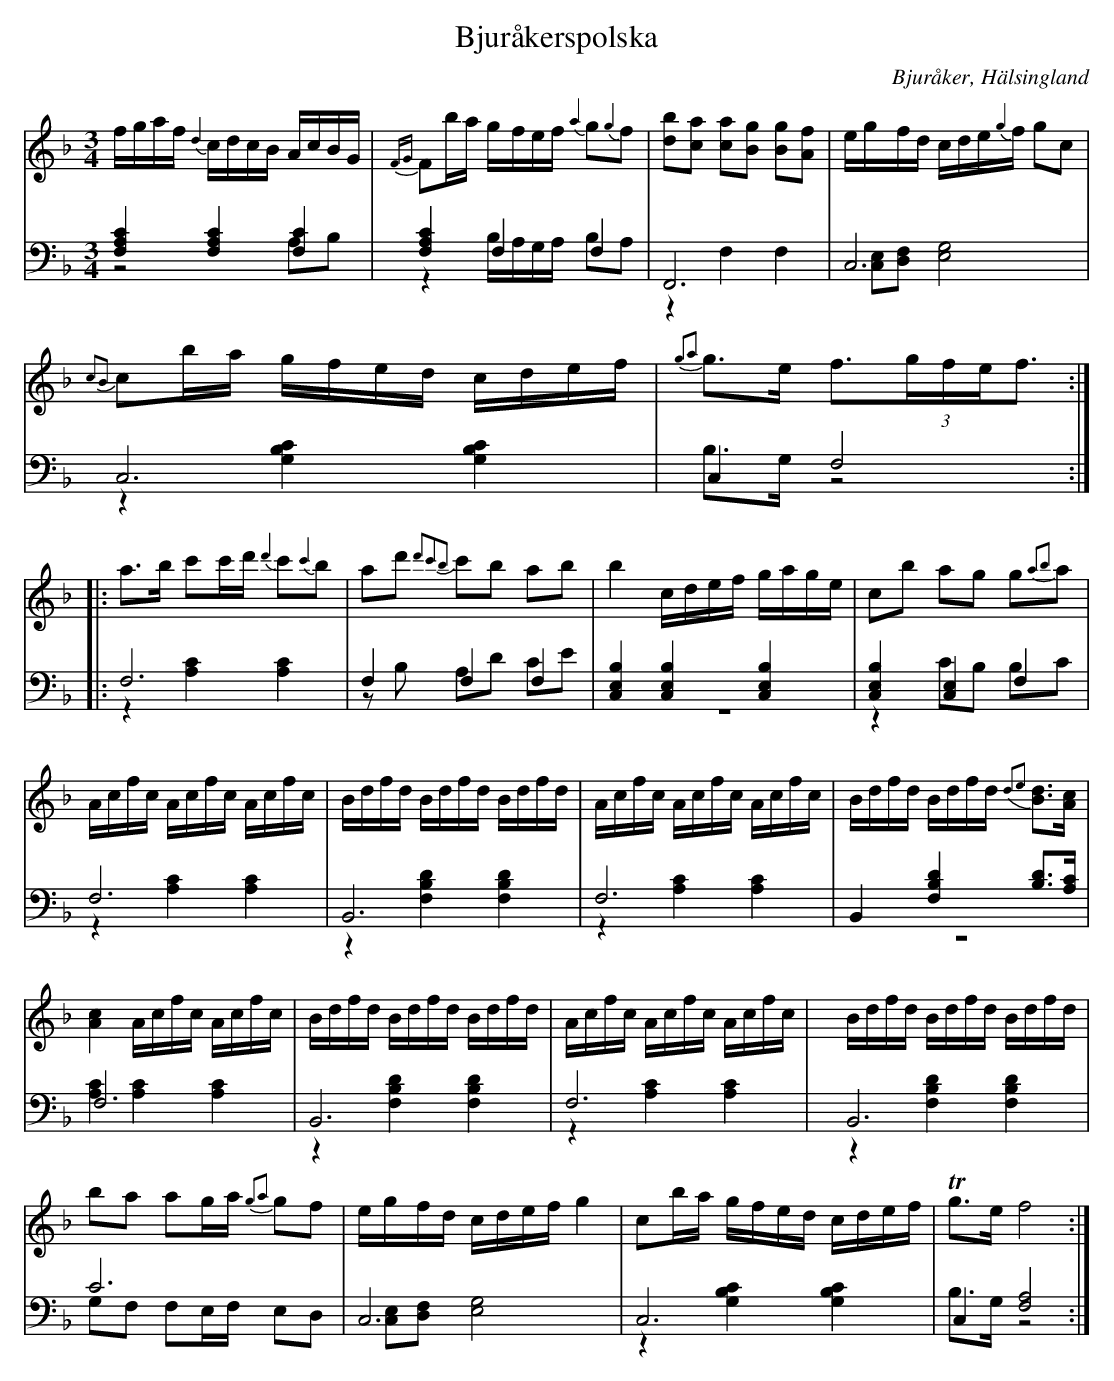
X:1
T: Bjuråkerspolska
O: Bjuråker, Hälsingland
M: 3/4
L: 1/16
K: F
V:1
V:2
V:3 merge
V:1
fgaf {d2}cdcB AcBG|{FG}F2ba gfef {a2}g2{g2}f2|[d2b2][c2a2] [c2a2][B2g2] [B2g2][A2f2] |egfd cde{g2}f g2c2|
{c2B2}c2ba gfed cdef|{g2a2}g2>e2 f3(3gfef3:|
|:a2>b2 c'2c'd' {d'2}c'2{c'2}b2|a2d'2 {d'2c'2b2}c'2b2 a2b2|b4 cdef gage|c2b2 a2g2 g2{a2b2}a2|
Acfc Acfc Acfc|Bdfd Bdfd Bdfd|Acfc Acfc Acfc|Bdfd Bdfd {d2e2}[B2d2]>[A2c2]|
[A4c4] Acfc Acfc|Bdfd Bdfd Bdfd|Acfc Acfc Acfc|Bdfd Bdfd Bdfd|
b2a2 a2ga {g2a2}g2f2|egfd cdef g4|c2ba gfed cdef|Tg2>e2 f8:|
V:2 clef=bass
[F,4A,4C4] [F,4A,4C4] [F,4C4]|[F,4A,4C4] F,4 F,4|F,,12|C,12|
C,12|C,4 F,8:|
|:F,12|F,4 F,4 F,4|[C,4E,4B,4] [C,4E,4B,4] [C,4E,4B,4]|[C,4E,4B,4] [C,4E,4] F,4|
F,12|B,,12|F,12|B,,4 [F,4B,4D4] [B,2D2]>[A,2C2]|
F,12|B,,12|F,12|B,,12|
C12|C,12|C,12|C,4 [F,8A,8]:|
V:3 clef=bass
z8 A,2B,2|z4 B,A,G,A, B,2A,2|z4 F,4 F,4|[C,2E,2][D,2F,2] [E,8G,8]|
z4 [G,4B,4C4] [G,4B,4C4]|B,2>G,2 z8:|
|:z4 [A,4C4] [A,4C4]|z2B,2 A,2D2 C2E2|z12|z4 C2B,2 B,2C2|
z4 [A,4C4] [A,4C4]|z4 [F,4B,4D4] [F,4B,4D4]|z4 [A,4C4] [A,4C4]|z12|
[A,4C4] [A,4C4] [A,4C4]|z4 [F,4B,4D4] [F,4B,4D4]|z4 [A,4C4] [A,4C4]|
|z4 [F,4B,4D4] [F,4B,4D4]|G,2F,2 F,2E,F, E,2D,2|[C,2E,2][D,2F,2] [E,8G,8]|z4 [G,4B,4C4] [G,4B,4C4]|B,2>G,2 z8:|
